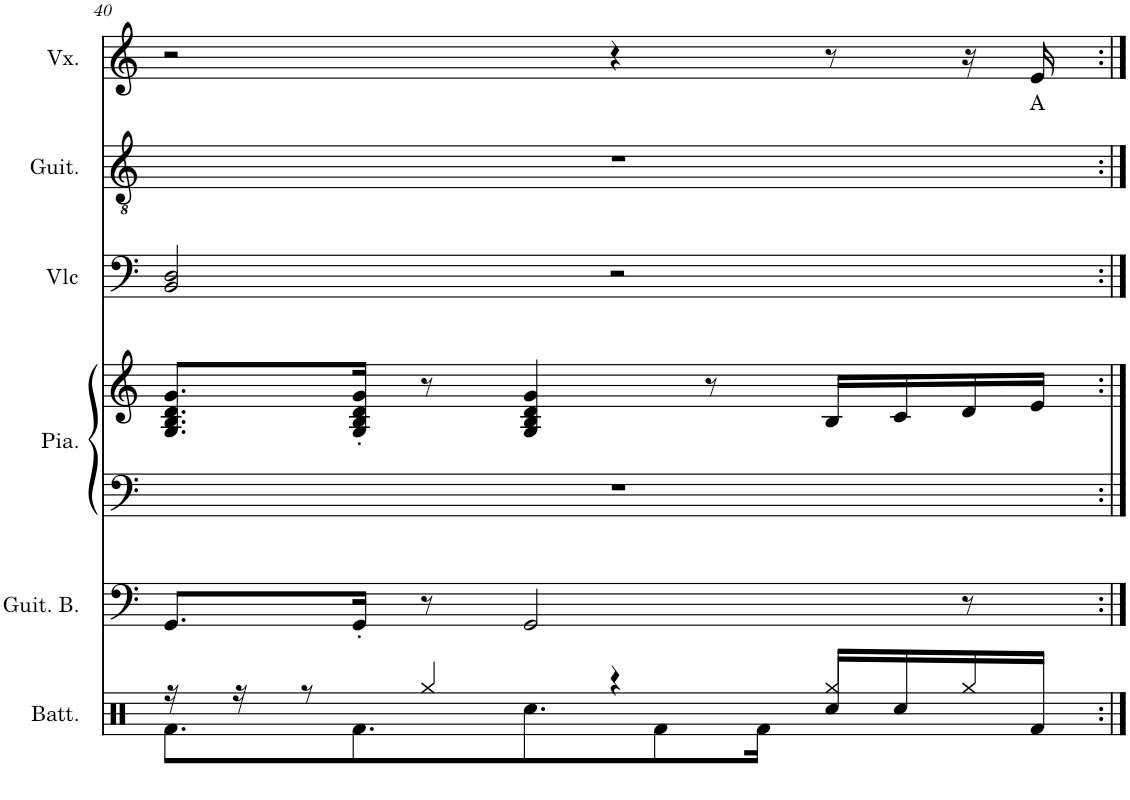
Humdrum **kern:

**kern	**kern	**kern	**kern	**kern	**kern	**kern	**text
*part6	*part5	*part4	*part4	*part3	*part2	*part1	*part1
*staff7	*staff6	*staff5	*staff4	*staff3	*staff2	*staff1	*staff1
*I"Batterie	*I"Guitare basse	*I"Piano	*	*I"Violoncelle	*I"Guitare acoustique	*I"Voix	*
*I'Batt.	*I'Guit. B.	*I'Pia.	*	*I'Vlc	*I'Guit.	*I'Vx.	*
!!LO:PB:g=z
*clefX	*clefF4	*clefF4	*clefG2	*clefF4	*clefGv2	*clefG2	*
*	*Trd7c12	*	*	*	*	*	*
*k[]	*k[]	*k[]	*k[]	*k[]	*k[]	*k[]	*
*M4/4	*M4/4	*M4/4	*M4/4	*M4/4	*M4/4	*M4/4	*
=40	=40	=40	=40	=40	=40	=40	=40
*^	*	*	*	*	*	*	*
16r	8.Rf\L	8.GG/L	1r	8.G/ 8.B/ 8.d/ 8.g/L	2BB/ 2D/	1r	2r	.
16r	.	.	.	.	.	.	.	.
8r	.	.	.	.	.	.	.	.
.	8.Rf\	16GG'/Jk	.	16G/' 16B/' 16d/' 16g/'Jk	.	.	.	.
4Rgg/	.	8r	.	8r	.	.	.	.
.	8.Rcc\	2GG/	.	4G/ 4B/ 4d/ 4g/	.	.	.	.
4r	.	.	.	.	2r	.	4r	.
.	8Rf\	.	.	.	.	.	.	.
.	.	.	.	8r	.	.	.	.
.	16Rf\Jk	.	.	.	.	.	.	.
4Rgg/	16Rcc/LL	.	.	16B/LL	.	.	8r	.
.	16Rcc/	.	.	16c/	.	.	.	.
.	16Rgg/	8r	.	16d/	.	.	16r	.
!	!	!	!	!	!	!	!	!LO:LY:b
.	16Rf/JJ	.	.	16e/JJ	.	.	16e/	A
*v	*v	*	*	*	*	*	*	*
=:|!	=:|!	=:|!	=:|!	=:|!	=:|!	=:|!	=:|!
*-	*-	*-	*-	*-	*-	*-	*-
